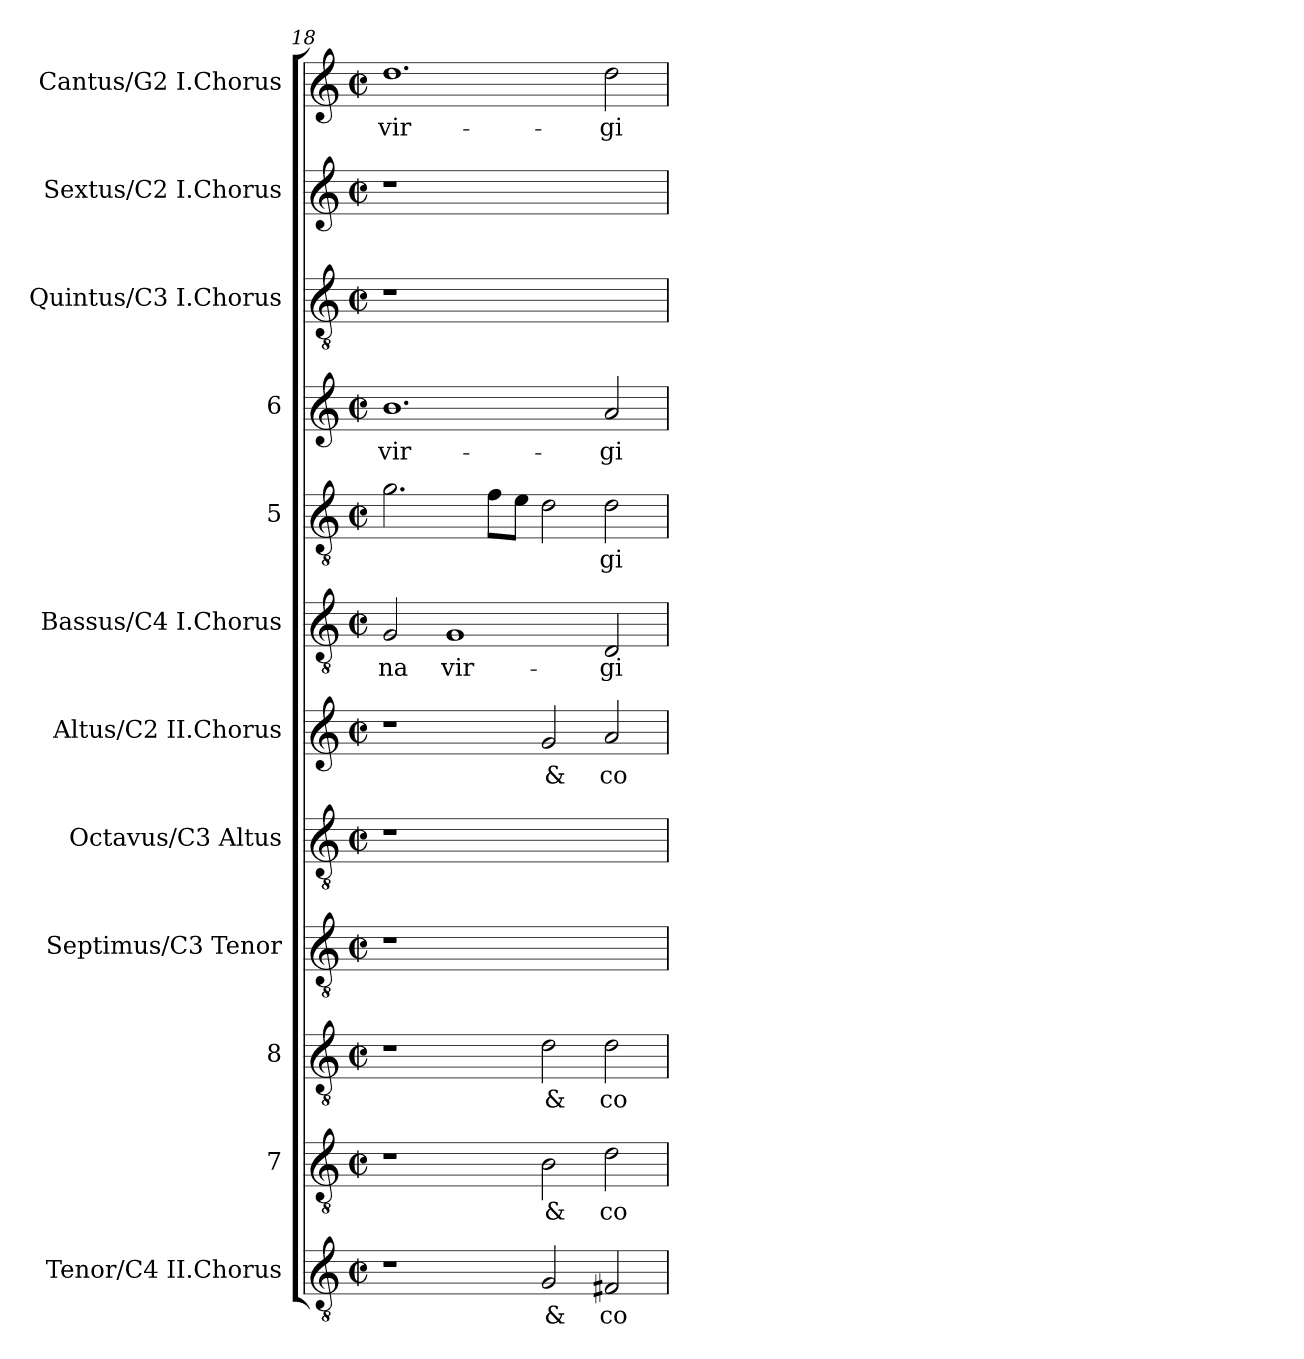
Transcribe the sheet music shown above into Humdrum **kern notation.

**kern	**text	**kern	**text	**kern	**text	**kern	**kern	**kern	**text	**kern	**text	**kern	**text	**kern	**text	**kern	**kern	**kern	**text
*part12	*part12	*part11	*part11	*part10	*part10	*part9	*part8	*part7	*part7	*part6	*part6	*part5	*part5	*part4	*part4	*part3	*part2	*part1	*part1
*staff12	*staff12	*staff11	*staff11	*staff10	*staff10	*staff9	*staff8	*staff7	*staff7	*staff6	*staff6	*staff5	*staff5	*staff4	*staff4	*staff3	*staff2	*staff1	*staff1
*I"Tenor/C4  II.Chorus	*	*I"7	*	*I"8	*	*I"Septimus/C3  Tenor	*I"Octavus/C3  Altus	*I"Altus/C2  II.Chorus	*	*I"Bassus/C4  I.Chorus	*	*I"5	*	*I"6	*	*I"Quintus/C3  I.Chorus	*I"Sextus/C2  I.Chorus	*I"Cantus/G2  I.Chorus	*
*I'T	*	*	*	*	*	*	*	*I'A	*	*I'B	*	*	*	*	*	*	*	*I'C	*
*clefGv2	*	*clefGv2	*	*clefGv2	*	*clefGv2	*clefGv2	*clefG2	*	*clefGv2	*	*clefGv2	*	*clefG2	*	*clefGv2	*clefG2	*clefG2	*
*k[]	*	*k[]	*	*k[]	*	*k[]	*k[]	*k[]	*	*k[]	*	*k[]	*	*k[]	*	*k[]	*k[]	*k[]	*
*C:	*	*C:	*	*C:	*	*C:	*C:	*C:	*	*C:	*	*C:	*	*C:	*	*C:	*C:	*C:	*
*M2/2	*	*M2/2	*	*M2/2	*	*M2/2	*M2/2	*M2/2	*	*M2/2	*	*M2/2	*	*M2/2	*	*M2/2	*M2/2	*M2/2	*
*met(c|)	*	*met(c|)	*	*met(c|)	*	*met(c|)	*met(c|)	*met(c|)	*	*met(c|)	*	*met(c|)	*	*met(c|)	*	*met(c|)	*met(c|)	*met(c|)	*
=18	=18	=18	=18	=18	=18	=18	=18	=18	=18	=18	=18	=18	=18	=18	=18	=18	=18	=18	=18
!	!	!	!	!	!	!	!	!	!	!	!LO:LY:b:cj	!	!LO:LY:b:cj	!	!LO:LY:b:cj	!	!	!	!LO:LY:b:cj
1r	.	1r	.	1r	.	1r	1r	1r	.	2G/	-na	2.g\	--	1.b	vir-	1r	1r	1.dd	vir-
!	!	!	!	!	!	!	!	!	!	!	!LO:LY:b:cj	!	!	!	!	!	!	!	!
.	.	.	.	.	.	.	.	.	.	1G	vir-	.	.	.	.	.	.	.	.
!	!	!	!	!	!	!	!	!	!	!	!	!	!LO:LY:b:cj	!	!	!	!	!	!
.	.	.	.	.	.	.	.	.	.	.	.	8f\L	--	.	.	.	.	.	.
!	!	!	!	!	!	!	!	!	!	!	!	!	!LO:LY:b:cj	!	!	!	!	!	!
.	.	.	.	.	.	.	.	.	.	.	.	8e\J	--	.	.	.	.	.	.
!	!LO:LY:b:cj	!	!LO:LY:b:cj	!	!LO:LY:b:cj	!	!	!	!LO:LY:b:cj	!	!	!	!LO:LY:b:cj	!	!	!	!	!	!
2G/	&	2B\	&	2d\	&	1ryy	1ryy	2g/	&	.	.	2d\	--	.	.	1ryy	1ryy	.	.
!	!LO:LY:b:cj	!	!LO:LY:b:cj	!	!LO:LY:b:cj	!	!	!	!LO:LY:b:cj	!	!LO:LY:b:cj	!	!LO:LY:b:cj	!	!LO:LY:b:cj	!	!	!	!LO:LY:b:cj
2F#X/	co-	2d\	co-	2d\	co-	.	.	2a/	co-	2D/	-gi-	2d\	-gi-	2a/	-gi-	.	.	2dd\	-gi-
=	=	=	=	=	=	=	=	=	=	=	=	=	=	=	=	=	=	=	=
*-	*-	*-	*-	*-	*-	*-	*-	*-	*-	*-	*-	*-	*-	*-	*-	*-	*-	*-	*-
